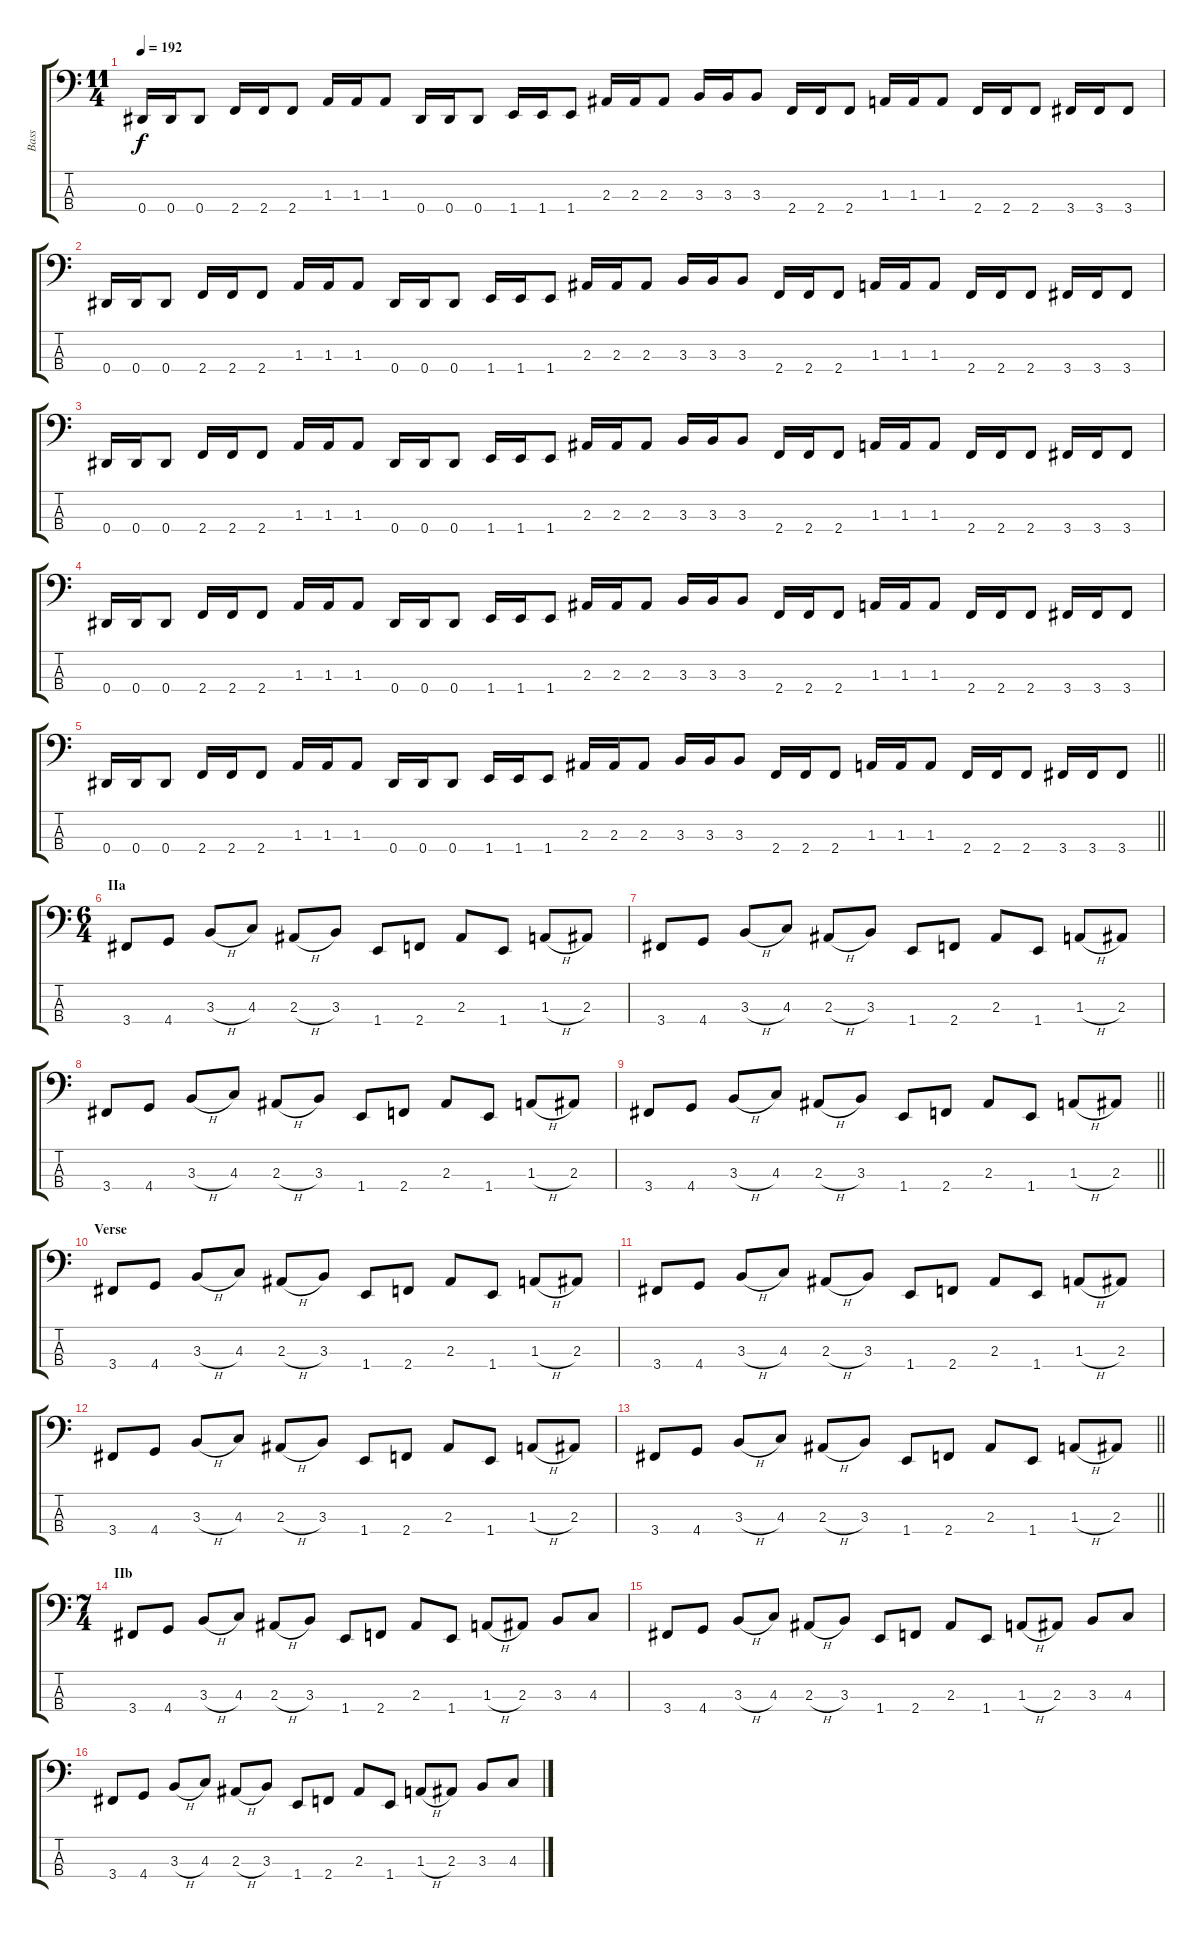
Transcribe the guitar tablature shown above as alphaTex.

\track ("Bass" "Bass") {instrument electricbasspick}
\staff {score tabs}
\tuning (Gb2 Db2 Ab1 Eb1) {hide}
\ts (11 4)
\tempo 192
\clef f4
\ks c
0.4.16{dy f} 0.4.16 0.4.8 2.4.16 2.4.16 2.4.8 1.3.16 1.3.16 1.3.8 0.4.16 0.4.16 0.4.8 1.4.16 1.4.16 1.4.8 2.3.16 2.3.16 2.3.8 3.3.16 3.3.16 3.3.8 2.4.16 2.4.16 2.4.8 1.3.16 1.3.16 1.3.8 2.4.16 2.4.16 2.4.8 3.4.16 3.4.16 3.4.8 |
0.4.16 0.4.16 0.4.8 2.4.16 2.4.16 2.4.8 1.3.16 1.3.16 1.3.8 0.4.16 0.4.16 0.4.8 1.4.16 1.4.16 1.4.8 2.3.16 2.3.16 2.3.8 3.3.16 3.3.16 3.3.8 2.4.16 2.4.16 2.4.8 1.3.16 1.3.16 1.3.8 2.4.16 2.4.16 2.4.8 3.4.16 3.4.16 3.4.8 |
0.4.16 0.4.16 0.4.8 2.4.16 2.4.16 2.4.8 1.3.16 1.3.16 1.3.8 0.4.16 0.4.16 0.4.8 1.4.16 1.4.16 1.4.8 2.3.16 2.3.16 2.3.8 3.3.16 3.3.16 3.3.8 2.4.16 2.4.16 2.4.8 1.3.16 1.3.16 1.3.8 2.4.16 2.4.16 2.4.8 3.4.16 3.4.16 3.4.8 |
0.4.16 0.4.16 0.4.8 2.4.16 2.4.16 2.4.8 1.3.16 1.3.16 1.3.8 0.4.16 0.4.16 0.4.8 1.4.16 1.4.16 1.4.8 2.3.16 2.3.16 2.3.8 3.3.16 3.3.16 3.3.8 2.4.16 2.4.16 2.4.8 1.3.16 1.3.16 1.3.8 2.4.16 2.4.16 2.4.8 3.4.16 3.4.16 3.4.8 |
\barLineRight lightlight
0.4.16 0.4.16 0.4.8 2.4.16 2.4.16 2.4.8 1.3.16 1.3.16 1.3.8 0.4.16 0.4.16 0.4.8 1.4.16 1.4.16 1.4.8 2.3.16 2.3.16 2.3.8 3.3.16 3.3.16 3.3.8 2.4.16 2.4.16 2.4.8 1.3.16 1.3.16 1.3.8 2.4.16 2.4.16 2.4.8 3.4.16 3.4.16 3.4.8 |
\ts (6 4)
\section ("" "IIa")
3.4.8 4.4.8 3.3{h}.8 4.3.8 2.3{h}.8 3.3.8 1.4.8 2.4.8 2.3.8 1.4.8 1.3{h}.8 2.3.8 |
3.4.8 4.4.8 3.3{h}.8 4.3.8 2.3{h}.8 3.3.8 1.4.8 2.4.8 2.3.8 1.4.8 1.3{h}.8 2.3.8 |
3.4.8 4.4.8 3.3{h}.8 4.3.8 2.3{h}.8 3.3.8 1.4.8 2.4.8 2.3.8 1.4.8 1.3{h}.8 2.3.8 |
\barLineRight lightlight
3.4.8 4.4.8 3.3{h}.8 4.3.8 2.3{h}.8 3.3.8 1.4.8 2.4.8 2.3.8 1.4.8 1.3{h}.8 2.3.8 |
\section ("" "Verse")
3.4.8 4.4.8 3.3{h}.8 4.3.8 2.3{h}.8 3.3.8 1.4.8 2.4.8 2.3.8 1.4.8 1.3{h}.8 2.3.8 |
3.4.8 4.4.8 3.3{h}.8 4.3.8 2.3{h}.8 3.3.8 1.4.8 2.4.8 2.3.8 1.4.8 1.3{h}.8 2.3.8 |
3.4.8 4.4.8 3.3{h}.8 4.3.8 2.3{h}.8 3.3.8 1.4.8 2.4.8 2.3.8 1.4.8 1.3{h}.8 2.3.8 |
\barLineRight lightlight
3.4.8 4.4.8 3.3{h}.8 4.3.8 2.3{h}.8 3.3.8 1.4.8 2.4.8 2.3.8 1.4.8 1.3{h}.8 2.3.8 |
\ts (7 4)
\section ("" "IIb")
3.4.8 4.4.8 3.3{h}.8 4.3.8 2.3{h}.8 3.3.8 1.4.8 2.4.8 2.3.8 1.4.8 1.3{h}.8 2.3.8 3.3.8 4.3.8 |
3.4.8 4.4.8 3.3{h}.8 4.3.8 2.3{h}.8 3.3.8 1.4.8 2.4.8 2.3.8 1.4.8 1.3{h}.8 2.3.8 3.3.8 4.3.8 |
3.4.8 4.4.8 3.3{h}.8 4.3.8 2.3{h}.8 3.3.8 1.4.8 2.4.8 2.3.8 1.4.8 1.3{h}.8 2.3.8 3.3.8 4.3.8
